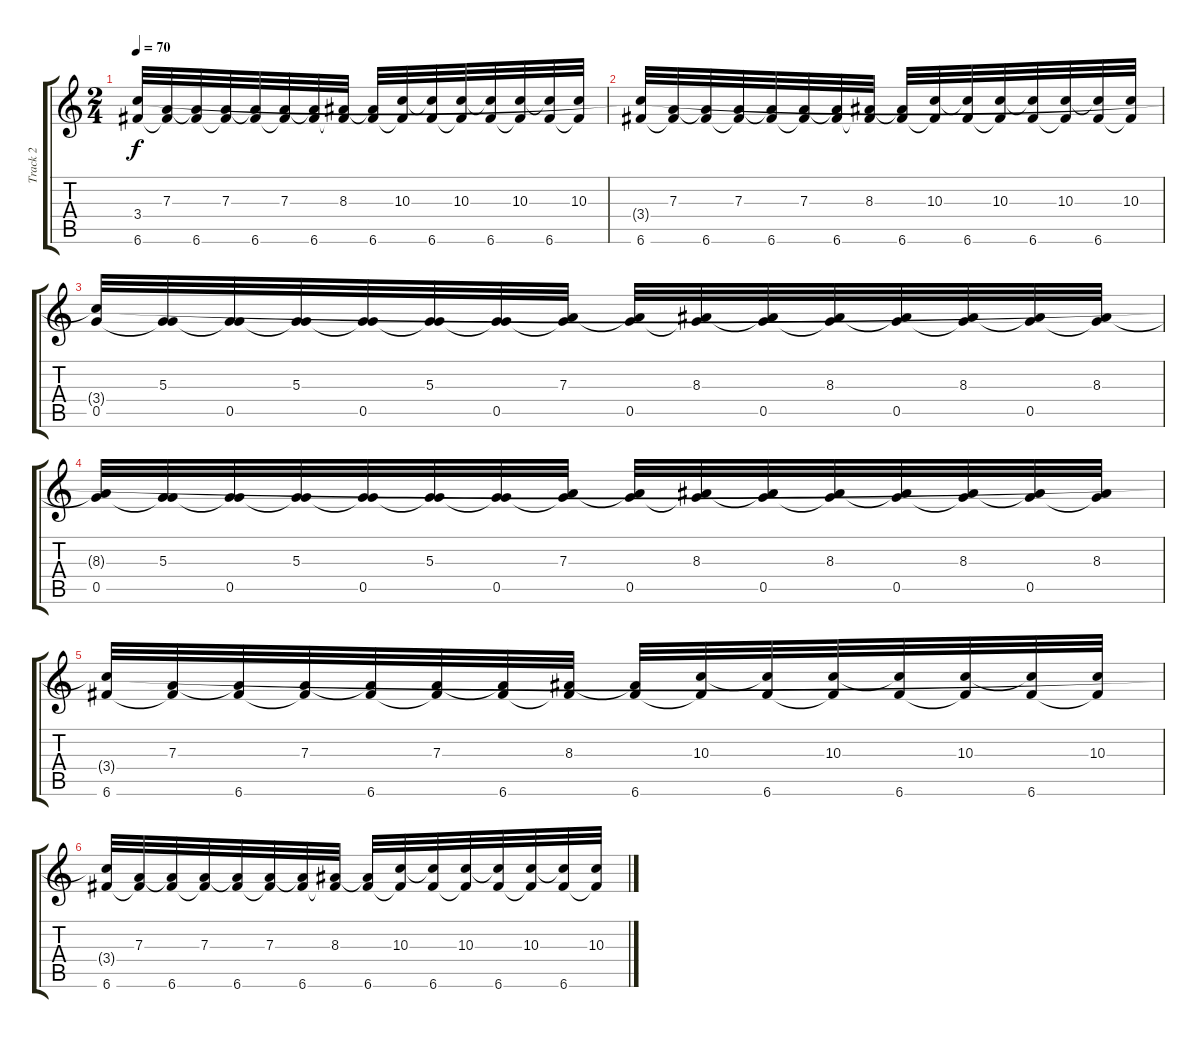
\track ("Track 2" "Track 2") {instrument acousticguitarsteel}
\staff {score tabs}
\tuning (A3 G3 D3 A3 G3 C3) {hide}
\ts (2 4)
\tempo 70
\clef g2
\ks c
(3.4{t} 6.6).32{dy f} (7.3 6.6{t}).32 (7.3{t} 6.6).32 (7.3 6.6{t}).32 (7.3{t} 6.6).32 (7.3 6.6{t}).32 (7.3{t} 6.6).32 (8.3 6.6{t}).32 (8.3{t} 6.6).32 (10.3 6.6{t}).32 (10.3{t} 6.6).32 (10.3 6.6{t}).32 (10.3{t} 6.6).32 (10.3 6.6{t}).32 (10.3{t} 6.6).32 (10.3 6.6{t}).32 |
(3.4{t} 6.6).32 (7.3 6.6{t}).32 (7.3{t} 6.6).32 (7.3 6.6{t}).32 (7.3{t} 6.6).32 (7.3 6.6{t}).32 (7.3{t} 6.6).32 (8.3 6.6{t}).32 (8.3{t} 6.6).32 (10.3 6.6{t}).32 (10.3{t} 6.6).32 (10.3 6.6{t}).32 (10.3{t} 6.6).32 (10.3 6.6{t}).32 (10.3{t} 6.6).32 (10.3 6.6{t}).32 |
(3.4{t} 0.5).32 (5.3 0.5{t}).32 (5.3{t} 0.5).32 (5.3 0.5{t}).32 (5.3{t} 0.5).32 (5.3 0.5{t}).32 (5.3{t} 0.5).32 (7.3 0.5{t}).32 (7.3{t} 0.5).32 (8.3 0.5{t}).32 (8.3{t} 0.5).32 (8.3 0.5{t}).32 (8.3{t} 0.5).32 (8.3 0.5{t}).32 (8.3{t} 0.5).32 (8.3 0.5{t}).32 |
(8.3{t} 0.5).32 (5.3 0.5{t}).32 (5.3{t} 0.5).32 (5.3 0.5{t}).32 (5.3{t} 0.5).32 (5.3 0.5{t}).32 (5.3{t} 0.5).32 (7.3 0.5{t}).32 (7.3{t} 0.5).32 (8.3 0.5{t}).32 (8.3{t} 0.5).32 (8.3 0.5{t}).32 (8.3{t} 0.5).32 (8.3 0.5{t}).32 (8.3{t} 0.5).32 (8.3 0.5{t}).32 |
(3.4{t} 6.6).32 (7.3 6.6{t}).32 (7.3{t} 6.6).32 (7.3 6.6{t}).32 (7.3{t} 6.6).32 (7.3 6.6{t}).32 (7.3{t} 6.6).32 (8.3 6.6{t}).32 (8.3{t} 6.6).32 (10.3 6.6{t}).32 (10.3{t} 6.6).32 (10.3 6.6{t}).32 (10.3{t} 6.6).32 (10.3 6.6{t}).32 (10.3{t} 6.6).32 (10.3 6.6{t}).32 |
(3.4{t} 6.6).32 (7.3 6.6{t}).32 (7.3{t} 6.6).32 (7.3 6.6{t}).32 (7.3{t} 6.6).32 (7.3 6.6{t}).32 (7.3{t} 6.6).32 (8.3 6.6{t}).32 (8.3{t} 6.6).32 (10.3 6.6{t}).32 (10.3{t} 6.6).32 (10.3 6.6{t}).32 (10.3{t} 6.6).32 (10.3 6.6{t}).32 (10.3{t} 6.6).32 (10.3 6.6{t}).32
